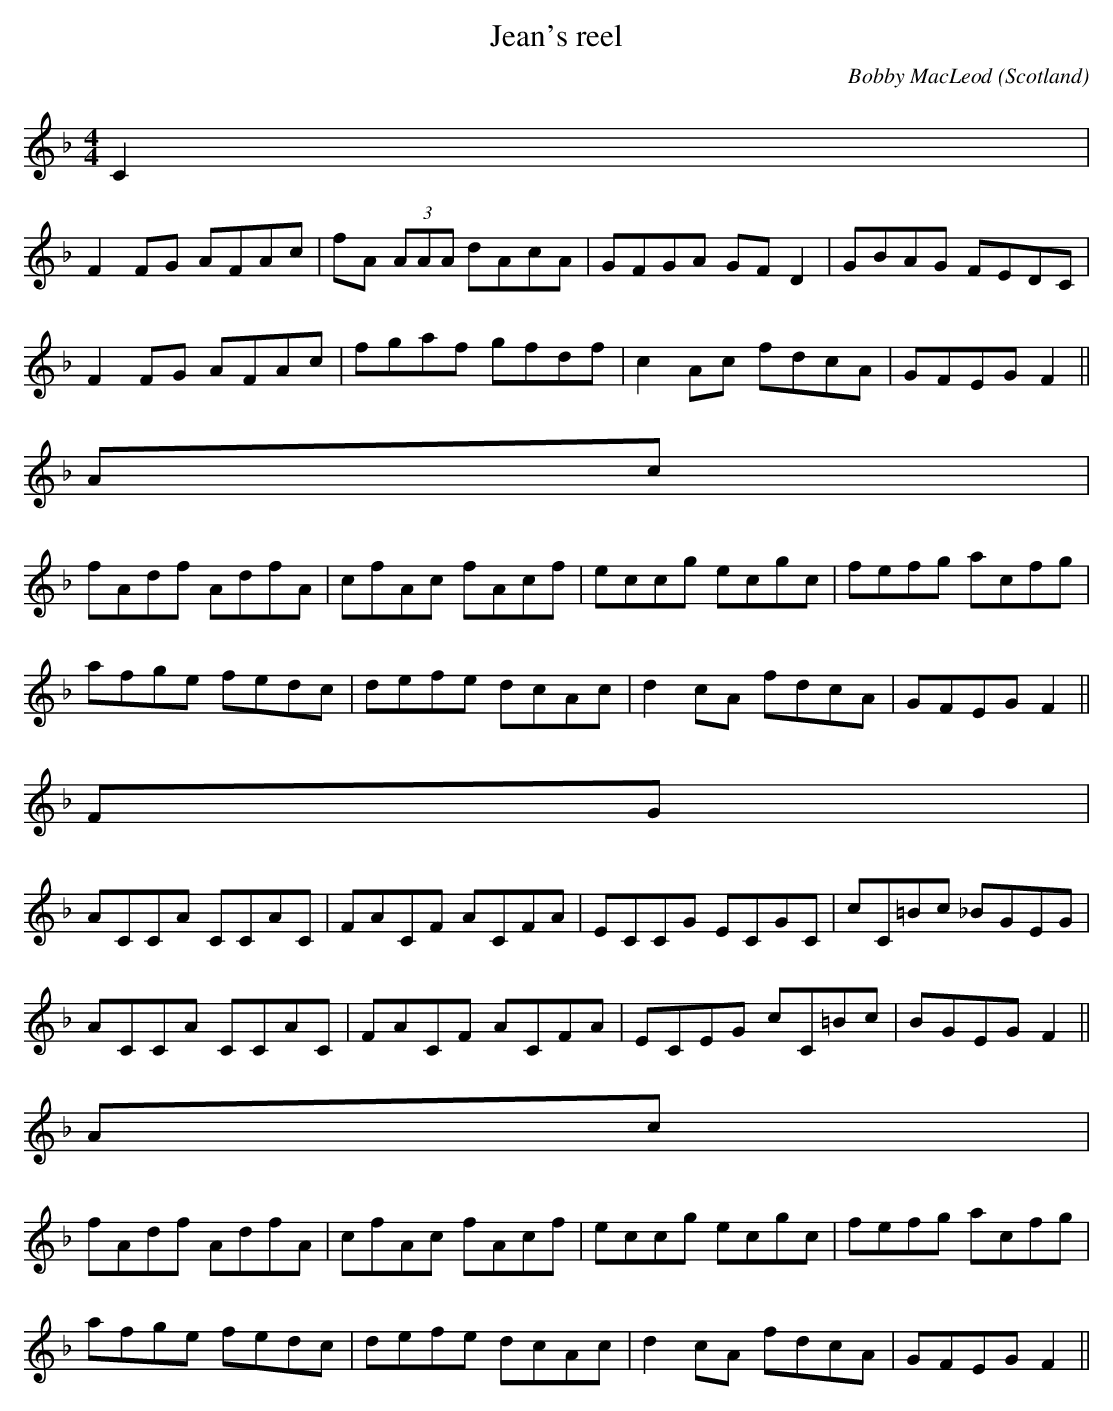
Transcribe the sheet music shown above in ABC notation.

X:1
T: Jean's reel
C:Bobby MacLeod
O:Scotland
M:4/4
K:F
C2|
F2FG AFAc|fA (3AAA dAcA|GFGA GFD2|GBAG FEDC|
F2FG AFAc|fgaf gfdf|c2Ac fdcA|GFEG F2||
Ac|
fAdf AdfA|cfAc fAcf|eccg ecgc|fefg acfg|
afge fedc|defe dcAc|d2cA fdcA|GFEG F2||
FG|
ACCA CCAC|FACF ACFA|ECCG ECGC|cC=Bc _BGEG|
ACCA CCAC|FACF ACFA|ECEG cC=Bc|BGEG F2||
Ac|
fAdf AdfA|cfAc fAcf|eccg ecgc|fefg acfg|
afge fedc|defe dcAc|d2cA fdcA|GFEG F2||
